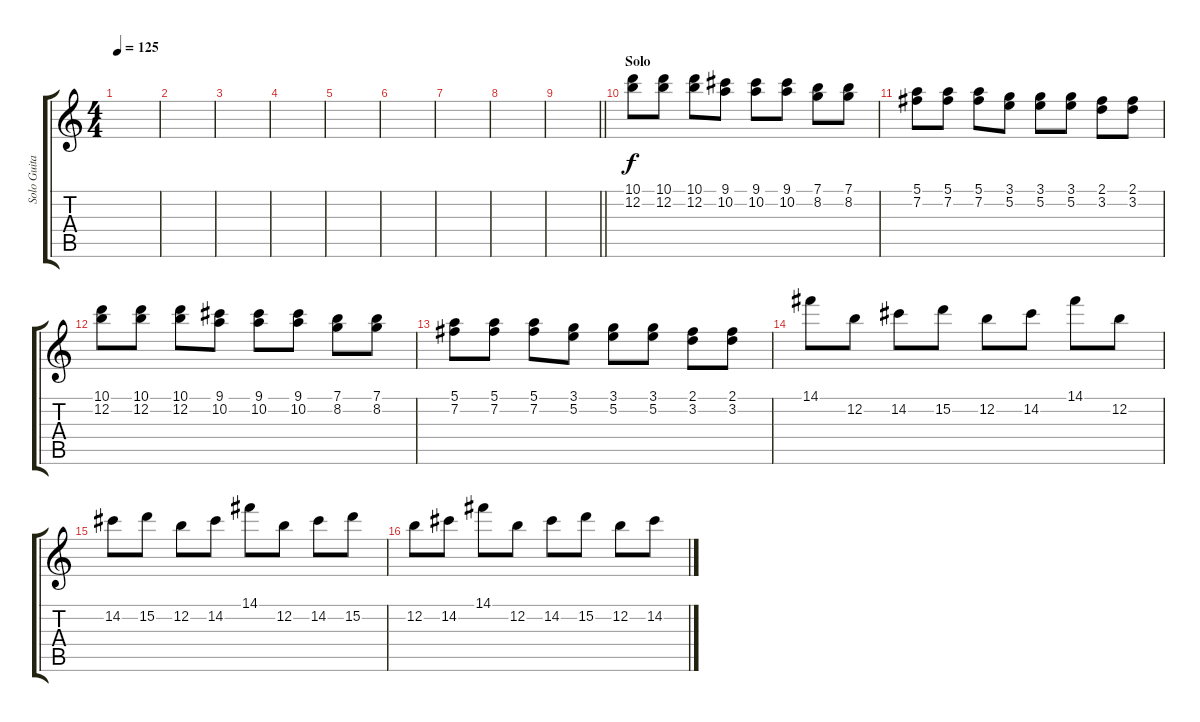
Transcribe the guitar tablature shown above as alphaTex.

\track ("Solo Guitar" "Solo Guita") {instrument electricguitarjazz}
\staff {score tabs}
\tuning (E4 B3 G3 D3 A2 E2) {hide}
\ts (4 4)
\tempo 125
\clef g2
\ks c
|
|
|
|
|
|
|
|
\barLineRight lightlight
|
\section ("" "Solo")
(10.1 12.2).8 (10.1 12.2).8 (10.1 12.2).8 (9.1 10.2).8 (9.1 10.2).8 (9.1 10.2).8 (7.1 8.2).8 (7.1 8.2).8 |
(5.1 7.2).8 (5.1 7.2).8 (5.1 7.2).8 (3.1 5.2).8 (3.1 5.2).8 (3.1 5.2).8 (2.1 3.2).8 (2.1 3.2).8 |
(10.1 12.2).8 (10.1 12.2).8 (10.1 12.2).8 (9.1 10.2).8 (9.1 10.2).8 (9.1 10.2).8 (7.1 8.2).8 (7.1 8.2).8 |
(5.1 7.2).8 (5.1 7.2).8 (5.1 7.2).8 (3.1 5.2).8 (3.1 5.2).8 (3.1 5.2).8 (2.1 3.2).8 (2.1 3.2).8 |
14.1.8 12.2.8 14.2.8 15.2.8 12.2.8 14.2.8 14.1.8 12.2.8 |
14.2.8 15.2.8 12.2.8 14.2.8 14.1.8 12.2.8 14.2.8 15.2.8 |
12.2.8 14.2.8 14.1.8 12.2.8 14.2.8 15.2.8 12.2.8 14.2.8
